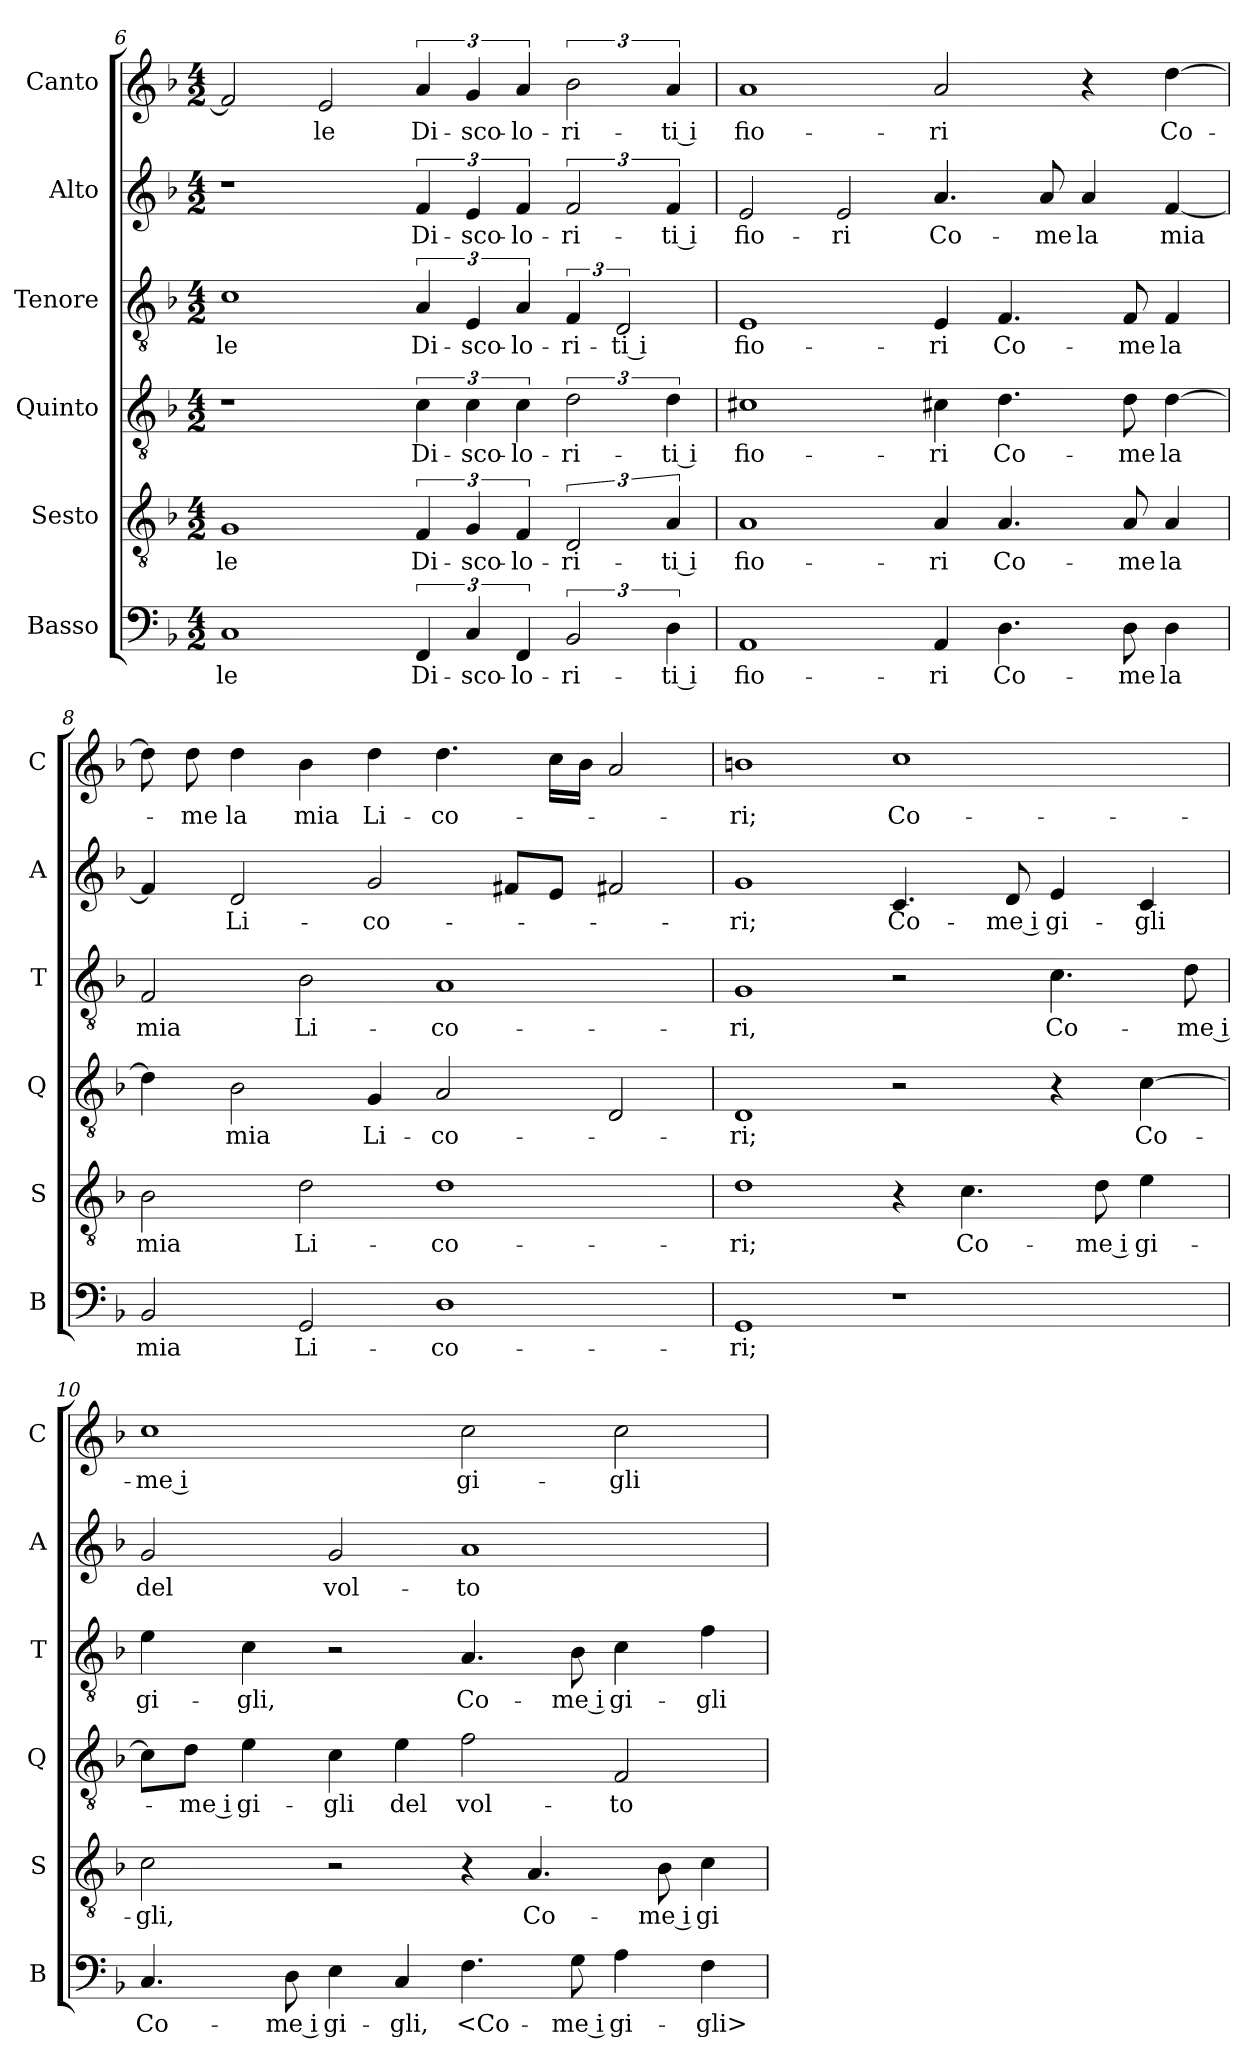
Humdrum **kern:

**kern	**text	**kern	**text	**kern	**text	**kern	**text	**kern	**text	**kern	**text
*part6	*part6	*part5	*part5	*part4	*part4	*part3	*part3	*part2	*part2	*part1	*part1
*staff6	*staff6	*staff5	*staff5	*staff4	*staff4	*staff3	*staff3	*staff2	*staff2	*staff1	*staff1
*I"Basso	*	*I"Sesto	*	*I"Quinto	*	*I"Tenore	*	*I"Alto	*	*I"Canto	*
*I'B	*	*I'S	*	*I'Q	*	*I'T	*	*I'A	*	*I'C	*
*clefF4	*	*clefGv2	*	*clefGv2	*	*clefGv2	*	*clefG2	*	*clefG2	*
*k[b-]	*	*k[b-]	*	*k[b-]	*	*k[b-]	*	*k[b-]	*	*k[b-]	*
*d:	*	*d:	*	*d:	*	*d:	*	*d:	*	*d:	*
*M4/2	*	*M4/2	*	*M4/2	*	*M4/2	*	*M4/2	*	*M4/2	*
=6	=6	=6	=6	=6	=6	=6	=6	=6	=6	=6	=6
1C	-le	1G	-le	1r	.	1c	-le	1r	.	2f]	.
.	.	.	.	.	.	.	.	.	.	2e	-le
6FF	Di-	6F	Di-	6c	Di-	6A	Di-	6f	Di-	6a	Di-
6C	-sco-	6G	-sco-	6c	-sco-	6E	-sco-	6e	-sco-	6g	-sco-
6FF	-lo-	6F	-lo-	6c	-lo-	6A	-lo-	6f	-lo-	6a	-lo-
3BB-	-ri-	3D	-ri-	3d	-ri-	6F	-ri-	3f	-ri-	3b-	-ri-
.	.	.	.	.	.	3D	-ti i	.	.	.	.
6D	-ti i	6A	-ti i	6d	-ti i	.	.	6f	-ti i	6a	-ti i
=7	=7	=7	=7	=7	=7	=7	=7	=7	=7	=7	=7
1AA	fio-	1A	fio-	1c#X	fio-	1E	fio-	2e	fio-	1a	fio-
.	.	.	.	.	.	.	.	2e	-ri	.	.
4AA	-ri	4A	-ri	4c#X	-ri	4E	-ri	4.a	Co-	2a	-ri
4.D	Co-	4.A	Co-	4.d	Co-	4.F	Co-	.	.	.	.
.	.	.	.	.	.	.	.	8a	-me	.	.
.	.	.	.	.	.	.	.	4a	la	4r	.
8D	-me	8A	-me	8d	-me	8F	-me	.	.	.	.
4D	la	4A	la	[4d	la	4F	la	[4f	mia	[4dd	Co-
=8	=8	=8	=8	=8	=8	=8	=8	=8	=8	=8	=8
2BB-	mia	2B-	mia	4d]	.	2F	mia	4f]	.	8dd]	.
.	.	.	.	.	.	.	.	.	.	8dd	-me
.	.	.	.	2B-	mia	.	.	2d	Li-	4dd	la
2GG	Li-	2d	Li-	.	.	2B-	Li-	.	.	4b-	mia
.	.	.	.	4G	Li-	.	.	2g	-co-	4dd	Li-
1D	-co-	1d	-co-	2A	-co-	1A	-co-	.	.	4.dd	-co-
.	.	.	.	.	.	.	.	8f#XL	.	.	.
.	.	.	.	.	.	.	.	8eJ	.	16ccLL	.
.	.	.	.	.	.	.	.	.	.	16b-JJ	.
.	.	.	.	2D	.	.	.	2f#X	.	2a	.
=9	=9	=9	=9	=9	=9	=9	=9	=9	=9	=9	=9
1GG	-ri;	1d	-ri;	1D	-ri;	1G	-ri,	1g	-ri;	1bn	-ri;
1r	.	4r	.	2r	.	2r	.	4.c	Co-	1cc	Co-
.	.	4.c	Co-	.	.	.	.	.	.	.	.
.	.	.	.	.	.	.	.	8d	-me i	.	.
.	.	.	.	4r	.	4.c	Co-	4e	gi-	.	.
.	.	8d	-me i	.	.	.	.	.	.	.	.
.	.	4e	gi-	[4c	Co-	.	.	4c	-gli	.	.
.	.	.	.	.	.	8d	-me i	.	.	.	.
=10	=10	=10	=10	=10	=10	=10	=10	=10	=10	=10	=10
4.C	Co-	2c	-gli,	8c\L]	.	4e	gi-	2g	del	1cc	-me i
.	.	.	.	8d\J	-me i	.	.	.	.	.	.
.	.	.	.	4e	gi-	4c	-gli,	.	.	.	.
8D	-me i	.	.	.	.	.	.	.	.	.	.
4E	gi-	2r	.	4c	-gli	2r	.	2g	vol-	.	.
4C	-gli,	.	.	4e	del	.	.	.	.	.	.
4.F	<Co-	4r	.	2f	vol-	4.A	Co-	1a	-to	2cc	gi-
.	.	4.A	Co-	.	.	.	.	.	.	.	.
8G	-me i	.	.	.	.	8B-	-me i	.	.	.	.
4A	gi-	.	.	2F	-to	4c	gi-	.	.	2cc	-gli
.	.	8B-	-me i	.	.	.	.	.	.	.	.
4F	-gli>	4c	gi-	.	.	4f	-gli	.	.	.	.
=	=	=	=	=	=	=	=	=	=	=	=
*-	*-	*-	*-	*-	*-	*-	*-	*-	*-	*-	*-
